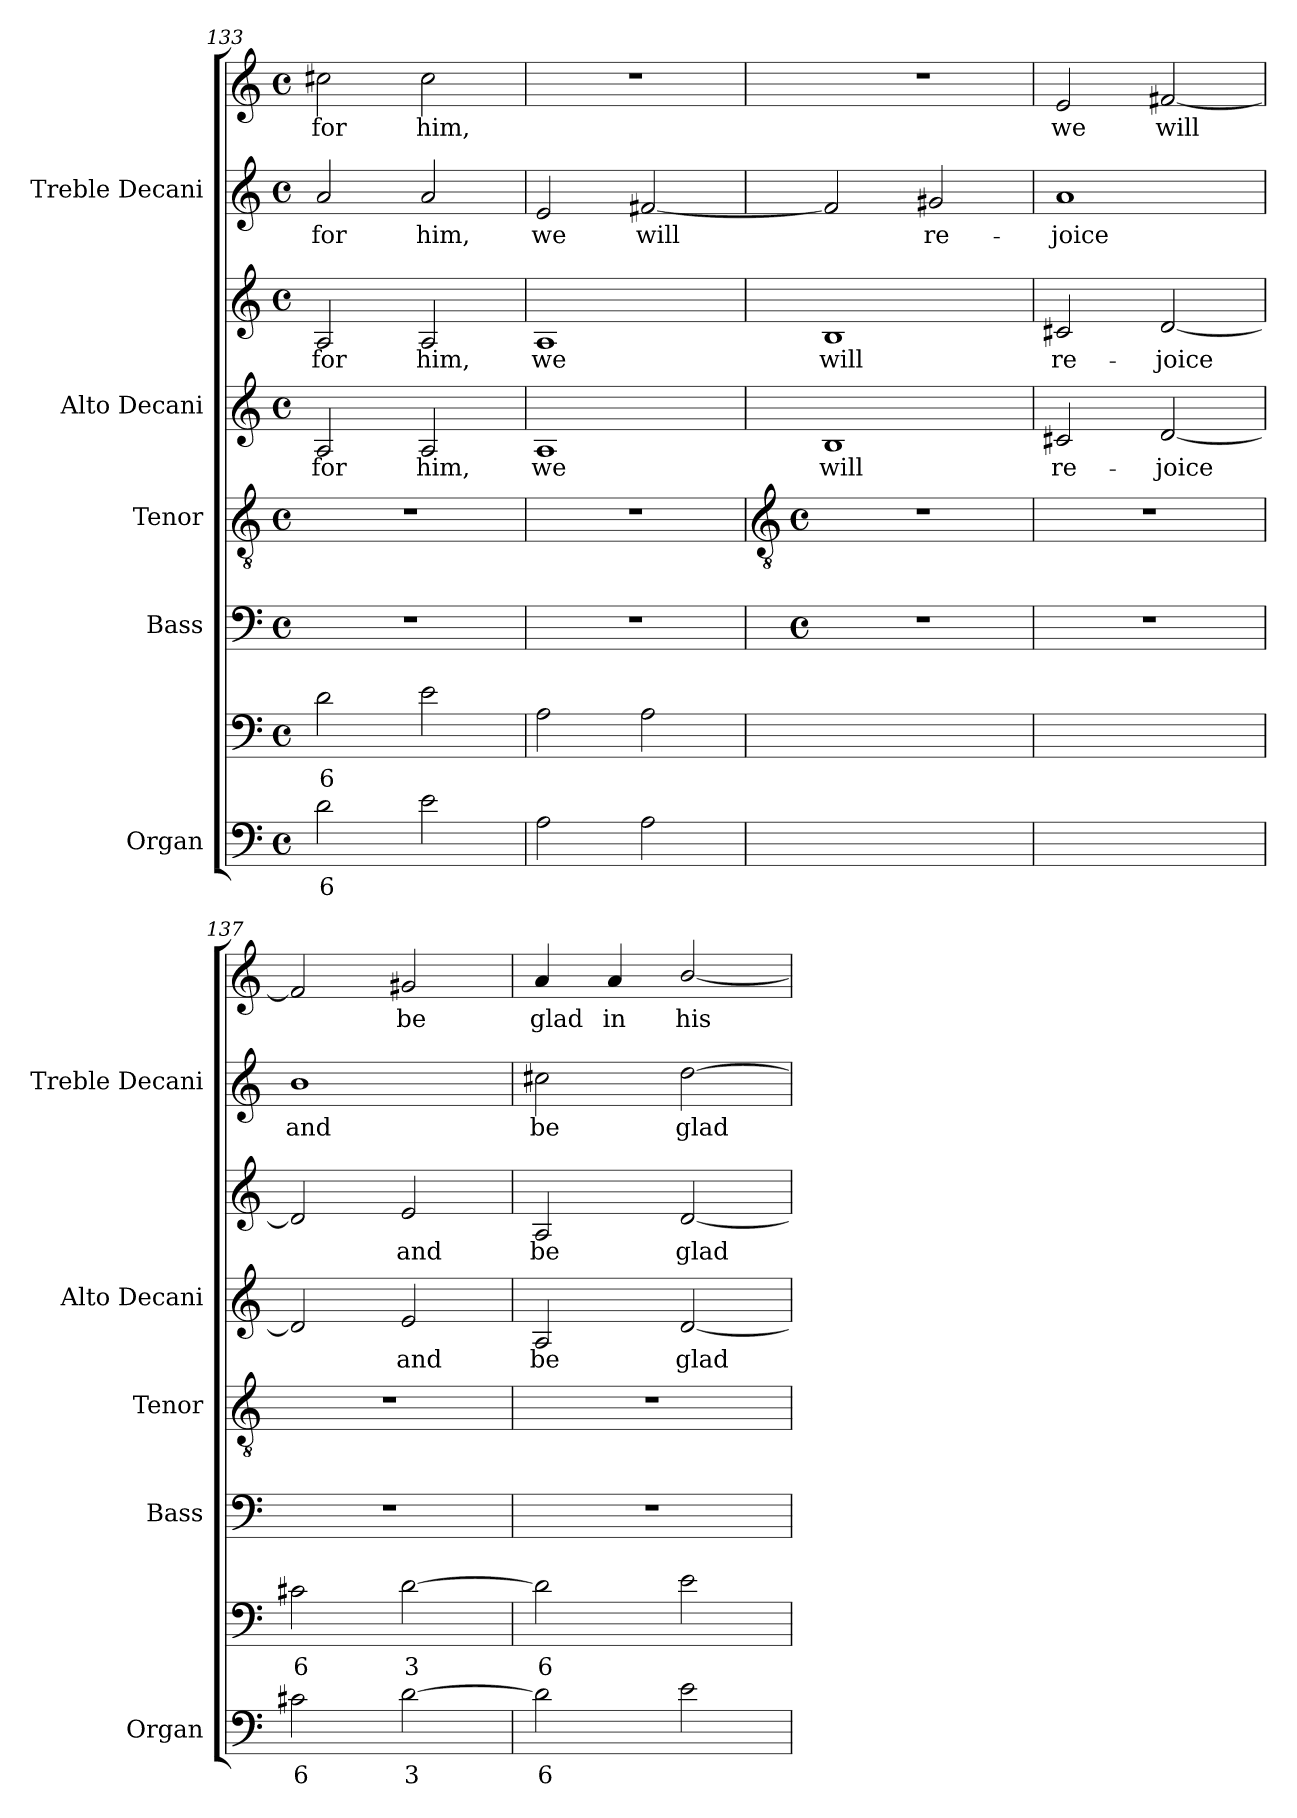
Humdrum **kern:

**kern	**text	**kern	**text	**kern	**kern	**kern	**text	**kern	**text	**kern	**text	**kern	**text
*part5	*part5	*part5	*part5	*part4	*part3	*part2	*part2	*part2	*part2	*part1	*part1	*part1	*part1
*staff8	*staff8	*staff7	*staff7	*staff6	*staff5	*staff4	*staff4	*staff3	*staff3	*staff2	*staff2	*staff1	*staff1
*I"Organ	*	*	*	*I"Bass	*I"Tenor	*I"Alto Decani	*	*	*	*I"Treble Decani	*	*	*
*I'Organ	*	*	*	*I'Bass	*I'Tenor	*I'Alto Decani	*	*	*	*I'Treble Decani	*	*	*
*clefF4	*	*clefF4	*	*clefF4	*clefGv2	*clefG2	*	*clefG2	*	*clefG2	*	*clefG2	*
*k[]	*	*k[]	*	*k[]	*k[]	*k[]	*	*k[]	*	*k[]	*	*k[]	*
*C:	*	*C:	*	*C:	*C:	*C:	*	*C:	*	*C:	*	*C:	*
*M4/4	*	*M4/4	*	*M4/4	*M4/4	*M4/4	*	*M4/4	*	*M4/4	*	*M4/4	*
*met(c)	*	*met(c)	*	*met(c)	*met(c)	*met(c)	*	*met(c)	*	*met(c)	*	*met(c)	*
=133	=133	=133	=133	=133	=133	=133	=133	=133	=133	=133	=133	=133	=133
!	!LO:LY:b	!	!LO:LY:b	!	!	!	!LO:LY:b	!	!LO:LY:b	!	!LO:LY:b	!	!LO:LY:b
2d	6	2d	6	1r	1r	2A	for	2A	for	2a	for	2cc#X	for
!	!	!	!	!	!	!	!LO:LY:b	!	!LO:LY:b	!	!LO:LY:b	!	!LO:LY:b
2e	.	2e	.	.	.	2A	him,	2A	him,	2a	him,	2cc#	him,
=134	=134	=134	=134	=134	=134	=134	=134	=134	=134	=134	=134	=134	=134
!	!	!	!	!	!	!	!LO:LY:b	!	!LO:LY:b	!	!LO:LY:b	!	!
2A	.	2A	.	1r	1r	1A	we	1A	we	2e	we	1r	.
!	!	!	!	!	!	!	!	!	!	!	!LO:LY:b	!	!
2A	.	2A	.	.	.	.	.	.	.	[2f#X	will	.	.
!!LO:LB:g=z
=135	=135	=135	=135	=135	=135	=135	=135	=135	=135	=135	=135	=135	=135
*	*	*	*	*	*clefGv2	*	*	*	*	*	*	*	*
*	*	*	*	*k[]	*k[]	*	*	*	*	*	*	*	*
*	*	*	*	*C:	*C:	*	*	*	*	*	*	*	*
*	*	*	*	*M4/4	*M4/4	*	*	*	*	*	*	*	*
*	*	*	*	*met(c)	*met(c)	*	*	*	*	*	*	*	*
!	!LO:LY:b	!	!LO:LY:b	!	!	!	!LO:LY:b	!	!LO:LY:b	!	!	!	!
[2Ayy	5	[2Ayy	5	1r	1r	1B	will	1B	will	2f#]	.	1r	.
!	!LO:LY:b	!	!LO:LY:b	!	!	!	!	!	!	!	!LO:LY:b	!	!
2Ayy]	6	2Ayy]	6	.	.	.	.	.	.	2g#X	re-	.	.
!!LO:LB:g=z
=136	=136	=136	=136	=136	=136	=136	=136	=136	=136	=136	=136	=136	=136
!	!LO:LY:b	!	!LO:LY:b	!	!	!	!LO:LY:b	!	!LO:LY:b	!	!LO:LY:b	!	!LO:LY:b
[2Byy	5	[2Byy	5	1r	1r	2c#X	re-	2c#X	re-	1a	joice	2e	-we
!	!LO:LY:b	!	!LO:LY:b	!	!	!	!LO:LY:b	!	!LO:LY:b	!	!	!	!LO:LY:b
2Byy]	6	2Byy]	6	.	.	[2d	-joice	[2d	-joice	.	.	[2f#X	will
=137	=137	=137	=137	=137	=137	=137	=137	=137	=137	=137	=137	=137	=137
!	!LO:LY:b	!	!LO:LY:b	!	!	!	!	!	!	!	!LO:LY:b	!	!
2c#X	6	2c#X	6	1r	1r	2d]	.	2d]	.	1b	and	2f#]	.
!	!LO:LY:b	!	!LO:LY:b	!	!	!	!LO:LY:b	!	!LO:LY:b	!	!	!	!LO:LY:b
[2d	3	[2d	3	.	.	2e	and	2e	and	.	.	2g#X	be
=138	=138	=138	=138	=138	=138	=138	=138	=138	=138	=138	=138	=138	=138
!	!LO:LY:b	!	!LO:LY:b	!	!	!	!LO:LY:b	!	!LO:LY:b	!	!LO:LY:b	!	!LO:LY:b
2d]	6	2d]	6	1r	1r	2A	be	2A	be	2cc#X	be	4a	glad
!	!	!	!	!	!	!	!	!	!	!	!	!	!LO:LY:b
.	.	.	.	.	.	.	.	.	.	.	.	4a	in
!	!	!	!	!	!	!	!LO:LY:b	!	!LO:LY:b	!	!LO:LY:b	!	!LO:LY:b
2e	.	2e	.	.	.	[2d	glad	[2d	glad	[2dd	glad	[2b/	his
=	=	=	=	=	=	=	=	=	=	=	=	=	=
*-	*-	*-	*-	*-	*-	*-	*-	*-	*-	*-	*-	*-	*-
